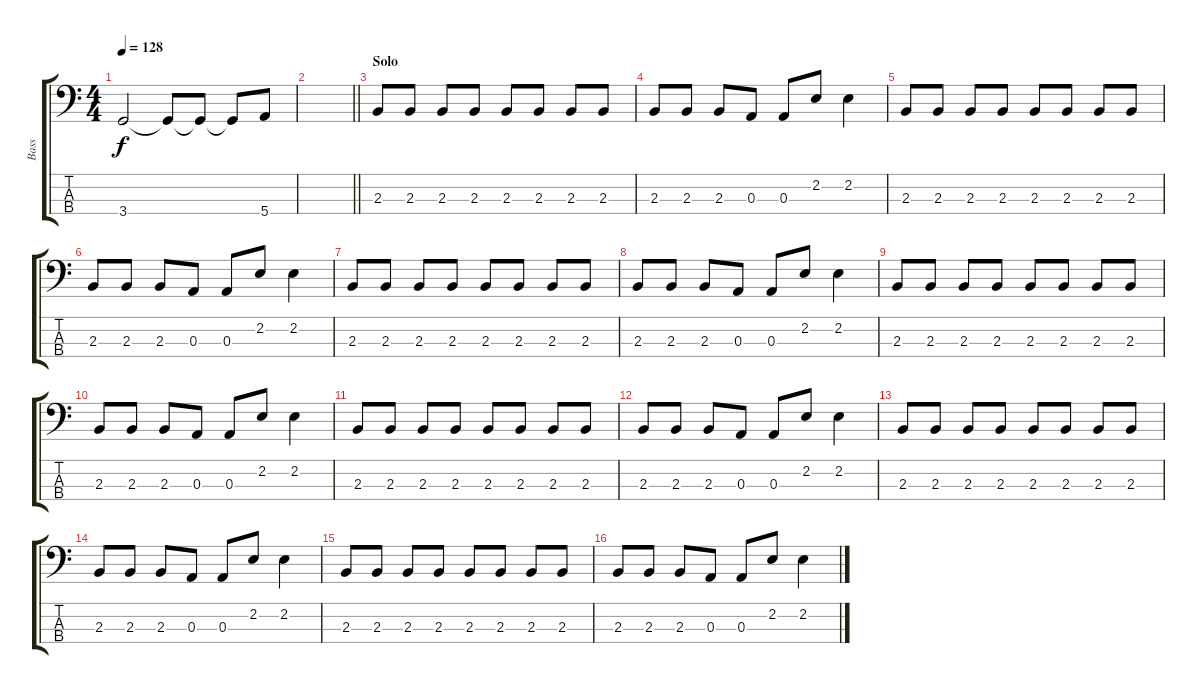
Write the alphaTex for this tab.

\track ("Bass" "Bass") {instrument electricbassfinger}
\staff {score tabs}
\tuning (G2 D2 A1 E1) {hide}
\ts (4 4)
\tempo 128
\clef f4
\ks c
3.4{t}.2{dy f} 3.4{t}.8 3.4{t}.8 3.4{t}.8 5.4.8 |
\barLineRight lightlight
|
\section ("" "Solo")
2.3.8 2.3.8 2.3.8 2.3.8 2.3.8 2.3.8 2.3.8 2.3.8 |
2.3.8 2.3.8 2.3.8 0.3.8 0.3.8 2.2.8 2.2.4 |
2.3.8 2.3.8 2.3.8 2.3.8 2.3.8 2.3.8 2.3.8 2.3.8 |
2.3.8 2.3.8 2.3.8 0.3.8 0.3.8 2.2.8 2.2.4 |
2.3.8 2.3.8 2.3.8 2.3.8 2.3.8 2.3.8 2.3.8 2.3.8 |
2.3.8 2.3.8 2.3.8 0.3.8 0.3.8 2.2.8 2.2.4 |
2.3.8 2.3.8 2.3.8 2.3.8 2.3.8 2.3.8 2.3.8 2.3.8 |
2.3.8 2.3.8 2.3.8 0.3.8 0.3.8 2.2.8 2.2.4 |
2.3.8 2.3.8 2.3.8 2.3.8 2.3.8 2.3.8 2.3.8 2.3.8 |
2.3.8 2.3.8 2.3.8 0.3.8 0.3.8 2.2.8 2.2.4 |
2.3.8 2.3.8 2.3.8 2.3.8 2.3.8 2.3.8 2.3.8 2.3.8 |
2.3.8 2.3.8 2.3.8 0.3.8 0.3.8 2.2.8 2.2.4 |
2.3.8 2.3.8 2.3.8 2.3.8 2.3.8 2.3.8 2.3.8 2.3.8 |
2.3.8 2.3.8 2.3.8 0.3.8 0.3.8 2.2.8 2.2.4
